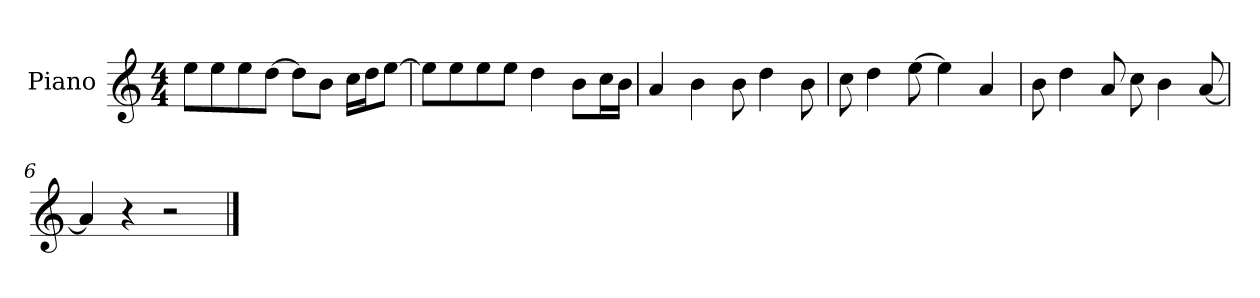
**kern
*part1
*staff1
*I"Piano
*I'P-no
*clefG2
*k[]
*M4/4
*MM90
=1
8ee\L
8ee\
8ee\
[8dd\J
8dd\L]
8b\J
16cc\LL
16dd\J
[8ee\J
=2
8ee\L]
8ee\
8ee\
8ee\J
4dd\
8b\L
16cc\L
16b\JJ
=3
4a/
4b\
8b\
4dd\
8b\
=4
8cc\
4dd\
[8ee\
4ee\]
4a/
=5
8b\
4dd\
8a/
8cc\
4b\
[8a/
=6
4a/]
4r
2r
==
*-
